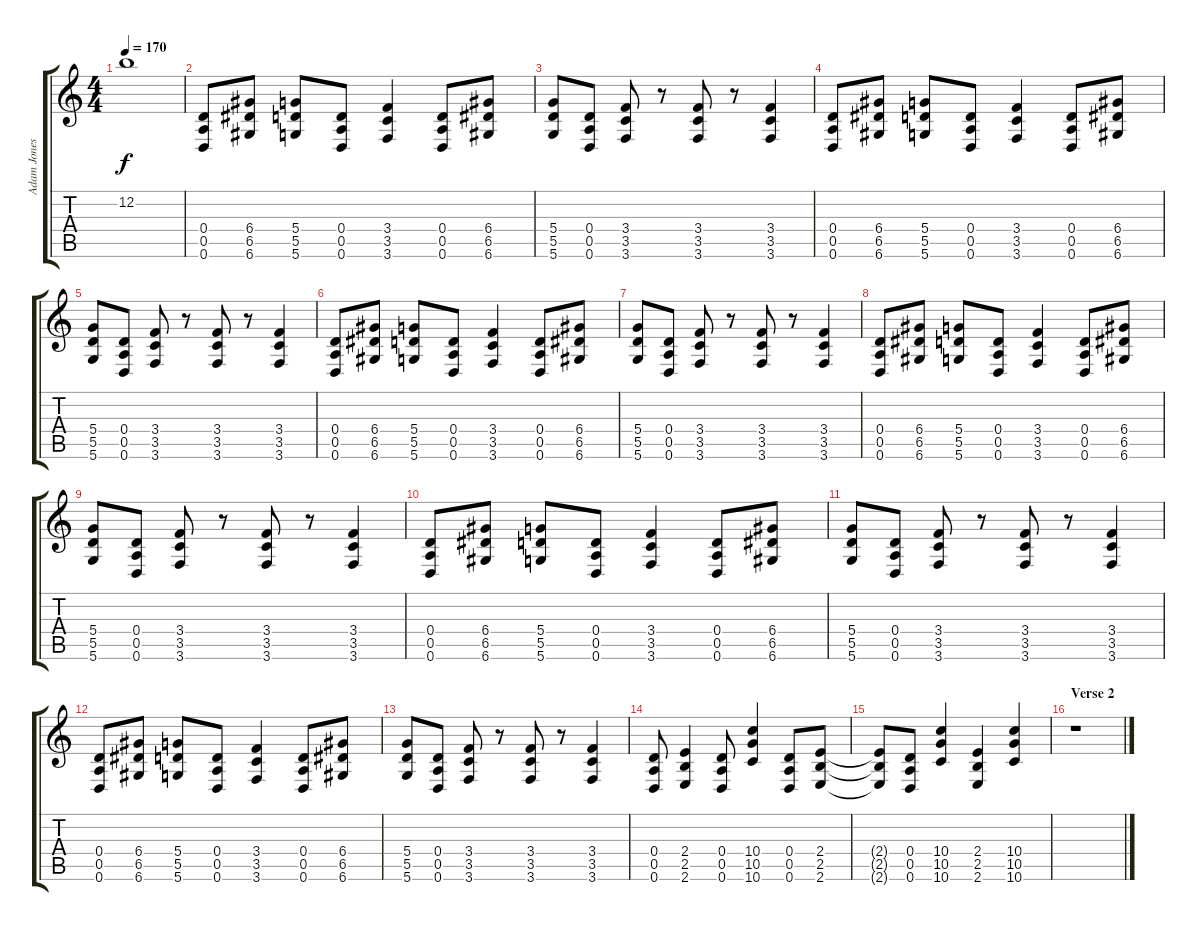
\track ("Adam Jones" "Adam Jones") {instrument distortionguitar}
\staff {score tabs}
\tuning (E4 B3 G3 D3 A2 D2) {hide}
\ts (4 4)
\tempo 170
\clef g2
\ks c
12.2{t}.1{dy f} |
(0.4 0.5 0.6).8 (6.4 6.5 6.6).8 (5.4 5.5 5.6).8 (0.4 0.5 0.6).8 (3.4 3.5 3.6).4 (0.4 0.5 0.6).8 (6.4 6.5 6.6).8 |
(5.4 5.5 5.6).8 (0.4 0.5 0.6).8 (3.4 3.5 3.6).8 r.8 (3.4 3.5 3.6).8 r.8 (3.4 3.5 3.6).4 |
(0.4 0.5 0.6).8 (6.4 6.5 6.6).8 (5.4 5.5 5.6).8 (0.4 0.5 0.6).8 (3.4 3.5 3.6).4 (0.4 0.5 0.6).8 (6.4 6.5 6.6).8 |
(5.4 5.5 5.6).8 (0.4 0.5 0.6).8 (3.4 3.5 3.6).8 r.8 (3.4 3.5 3.6).8 r.8 (3.4 3.5 3.6).4 |
(0.4 0.5 0.6).8 (6.4 6.5 6.6).8 (5.4 5.5 5.6).8 (0.4 0.5 0.6).8 (3.4 3.5 3.6).4 (0.4 0.5 0.6).8 (6.4 6.5 6.6).8 |
(5.4 5.5 5.6).8 (0.4 0.5 0.6).8 (3.4 3.5 3.6).8 r.8 (3.4 3.5 3.6).8 r.8 (3.4 3.5 3.6).4 |
(0.4 0.5 0.6).8 (6.4 6.5 6.6).8 (5.4 5.5 5.6).8 (0.4 0.5 0.6).8 (3.4 3.5 3.6).4 (0.4 0.5 0.6).8 (6.4 6.5 6.6).8 |
(5.4 5.5 5.6).8 (0.4 0.5 0.6).8 (3.4 3.5 3.6).8 r.8 (3.4 3.5 3.6).8 r.8 (3.4 3.5 3.6).4 |
(0.4 0.5 0.6).8 (6.4 6.5 6.6).8 (5.4 5.5 5.6).8 (0.4 0.5 0.6).8 (3.4 3.5 3.6).4 (0.4 0.5 0.6).8 (6.4 6.5 6.6).8 |
(5.4 5.5 5.6).8 (0.4 0.5 0.6).8 (3.4 3.5 3.6).8 r.8 (3.4 3.5 3.6).8 r.8 (3.4 3.5 3.6).4 |
(0.4 0.5 0.6).8 (6.4 6.5 6.6).8 (5.4 5.5 5.6).8 (0.4 0.5 0.6).8 (3.4 3.5 3.6).4 (0.4 0.5 0.6).8 (6.4 6.5 6.6).8 |
(5.4 5.5 5.6).8 (0.4 0.5 0.6).8 (3.4 3.5 3.6).8 r.8 (3.4 3.5 3.6).8 r.8 (3.4 3.5 3.6).4 |
(0.4 0.5 0.6).8 (2.4 2.5 2.6).4 (0.4 0.5 0.6).8 (10.4 10.5 10.6).4 (0.4 0.5 0.6).8 (2.4 2.5 2.6).8 |
(2.4{t} 2.5{t} 2.6{t}).8 (0.4 0.5 0.6).8 (10.4 10.5 10.6).4 (2.4 2.5 2.6).4 (10.4 10.5 10.6).4 |
\section ("" "Verse 2")
r.1
